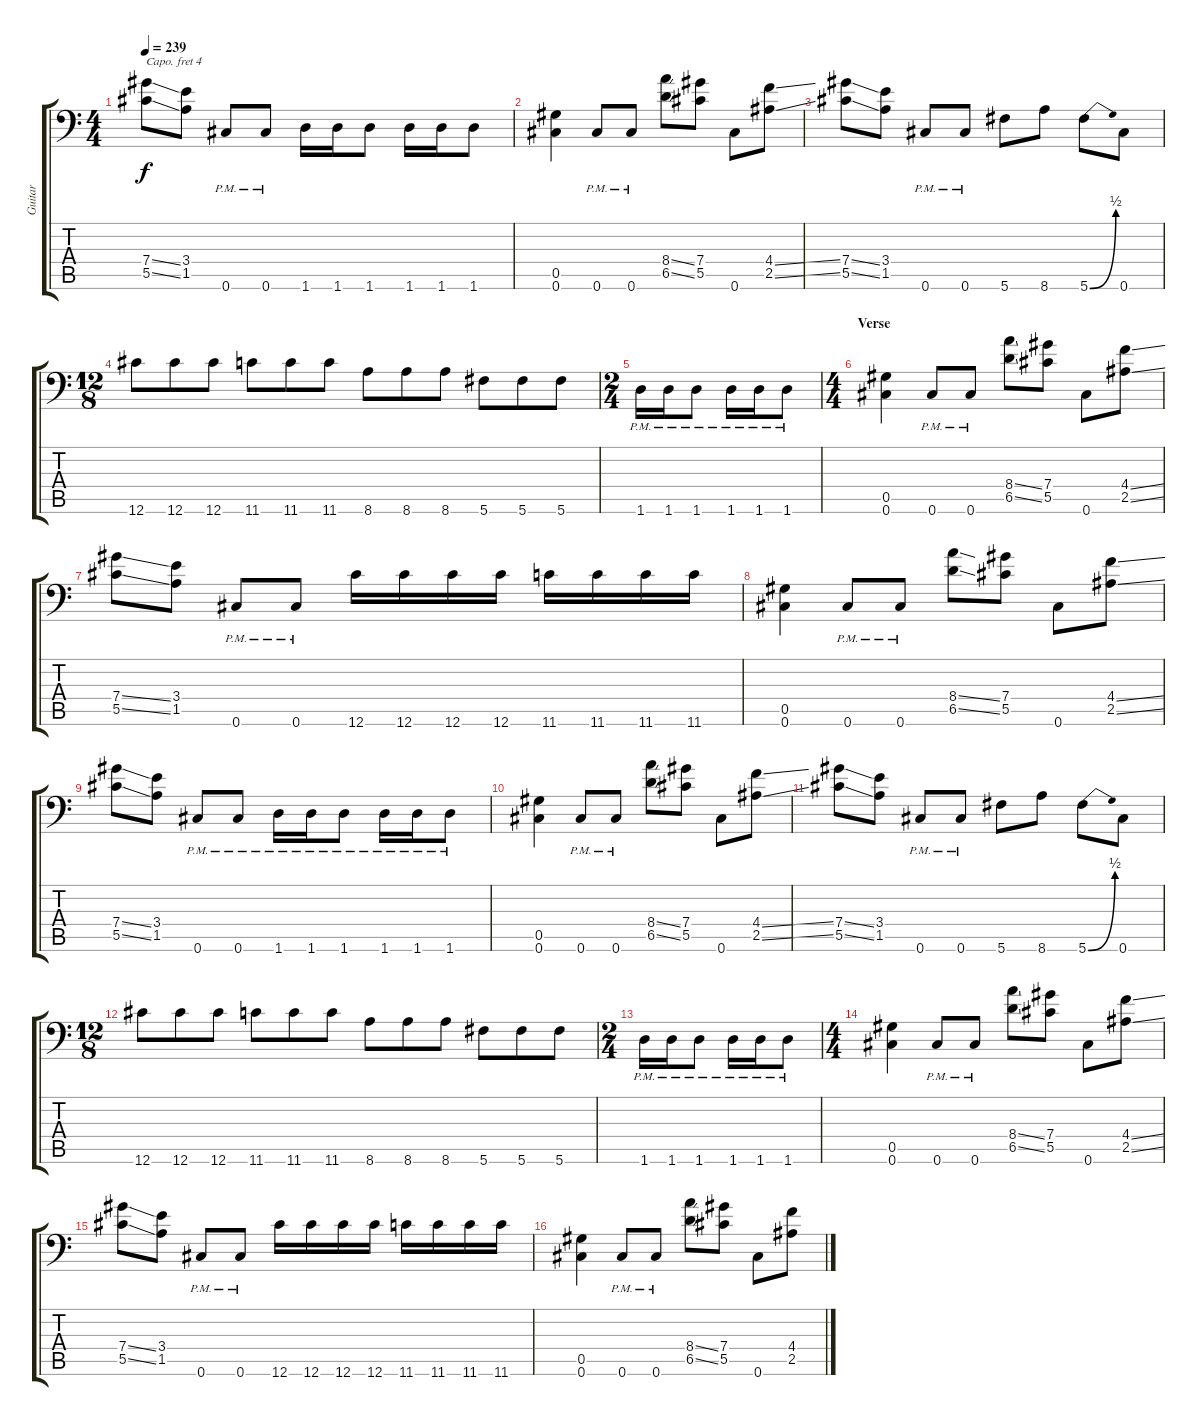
\track ("Guitar" "Guitar") {instrument distortionguitar}
\staff {score tabs}
\capo 4
\tuning (B3 Gb3 D3 A2 E2 A1) {hide}
\ts (4 4)
\tempo 239
\clef f4
\ks c
(7.4{ss} 5.5{ss}).8{dy f} (3.4 1.5).8 0.6{pm}.8 0.6{pm}.8 1.6.16 1.6.16 1.6.8 1.6.16 1.6.16 1.6.8 |
(0.5 0.6).4 0.6{pm}.8 0.6{pm}.8 (8.4{ss} 6.5{ss}).8 (7.4 5.5).8 0.6.8 (4.4{ss} 2.5{ss}).8 |
(7.4{ss} 5.5{ss}).8 (3.4 1.5).8 0.6{pm}.8 0.6{pm}.8 5.6.8 8.6.8 5.6{be (bend 0 0 60 2)}.8 0.6.8 |
\ts (12 8)
12.6.8 12.6.8 12.6.8 11.6.8 11.6.8 11.6.8 8.6.8 8.6.8 8.6.8 5.6.8 5.6.8 5.6.8 |
\ts (2 4)
1.6{pm}.16 1.6{pm}.16 1.6{pm}.8 1.6{pm}.16 1.6{pm}.16 1.6{pm}.8 |
\ts (4 4)
\section ("" "Verse")
(0.5 0.6).4 0.6{pm}.8 0.6{pm}.8 (8.4{ss} 6.5{ss}).8 (7.4 5.5).8 0.6.8 (4.4{ss} 2.5{ss}).8 |
(7.4{ss} 5.5{ss}).8 (3.4 1.5).8 0.6{pm}.8 0.6{pm}.8 12.6.16 12.6.16 12.6.16 12.6.16 11.6.16 11.6.16 11.6.16 11.6.16 |
(0.5 0.6).4 0.6{pm}.8 0.6{pm}.8 (8.4{ss} 6.5{ss}).8 (7.4 5.5).8 0.6.8 (4.4{ss} 2.5{ss}).8 |
(7.4{ss} 5.5{ss}).8 (3.4 1.5).8 0.6{pm}.8 0.6{pm}.8 1.6{pm}.16 1.6{pm}.16 1.6{pm}.8 1.6{pm}.16 1.6{pm}.16 1.6{pm}.8 |
(0.5 0.6).4 0.6{pm}.8 0.6{pm}.8 (8.4{ss} 6.5{ss}).8 (7.4 5.5).8 0.6.8 (4.4{ss} 2.5{ss}).8 |
(7.4{ss} 5.5{ss}).8 (3.4 1.5).8 0.6{pm}.8 0.6{pm}.8 5.6.8 8.6.8 5.6{be (bend 0 0 60 2)}.8 0.6.8 |
\ts (12 8)
12.6.8 12.6.8 12.6.8 11.6.8 11.6.8 11.6.8 8.6.8 8.6.8 8.6.8 5.6.8 5.6.8 5.6.8 |
\ts (2 4)
1.6{pm}.16 1.6{pm}.16 1.6{pm}.8 1.6{pm}.16 1.6{pm}.16 1.6{pm}.8 |
\ts (4 4)
(0.5 0.6).4 0.6{pm}.8 0.6{pm}.8 (8.4{ss} 6.5{ss}).8 (7.4 5.5).8 0.6.8 (4.4{ss} 2.5{ss}).8 |
(7.4{ss} 5.5{ss}).8 (3.4 1.5).8 0.6{pm}.8 0.6{pm}.8 12.6.16 12.6.16 12.6.16 12.6.16 11.6.16 11.6.16 11.6.16 11.6.16 |
(0.5 0.6).4 0.6{pm}.8 0.6{pm}.8 (8.4{ss} 6.5{ss}).8 (7.4 5.5).8 0.6.8 (4.4{ss} 2.5{ss}).8
